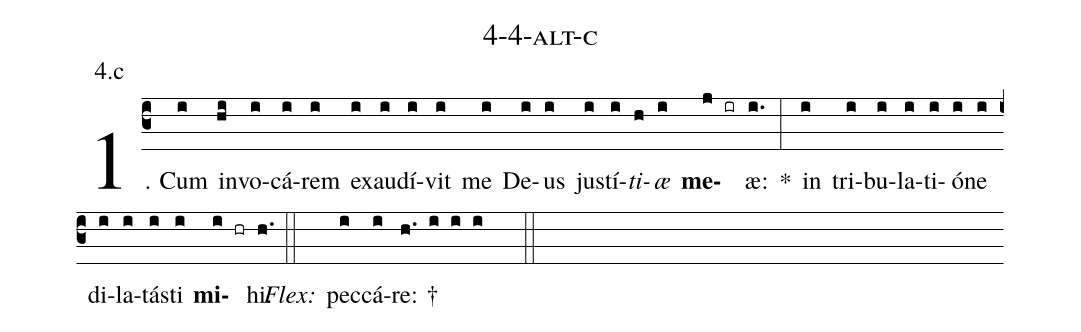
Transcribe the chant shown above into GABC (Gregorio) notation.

name: 4-4-alt-c;
annotation: 4.c;
%%
(c3)1. Cum(i) in(hi)vo(i)cá(i)rem(i) ex(i)au(i)dí(i)vit(i) me(i) De(i)us(i) jus(i)tí(i)<i>ti</i>(h)<i>æ</i>(i) <b>me</b>(j ir)æ:(i.) *(:) in(i) tri(i)bu(i)la(i)ti(i)ó(i)ne(i) di(i)la(i)tás(i)ti(i) <b>mi</b>(i hr)hi.(h.) (::)
<i>Flex:</i>()  pec(i)cá(i)re: †(h. i i i  ::)
